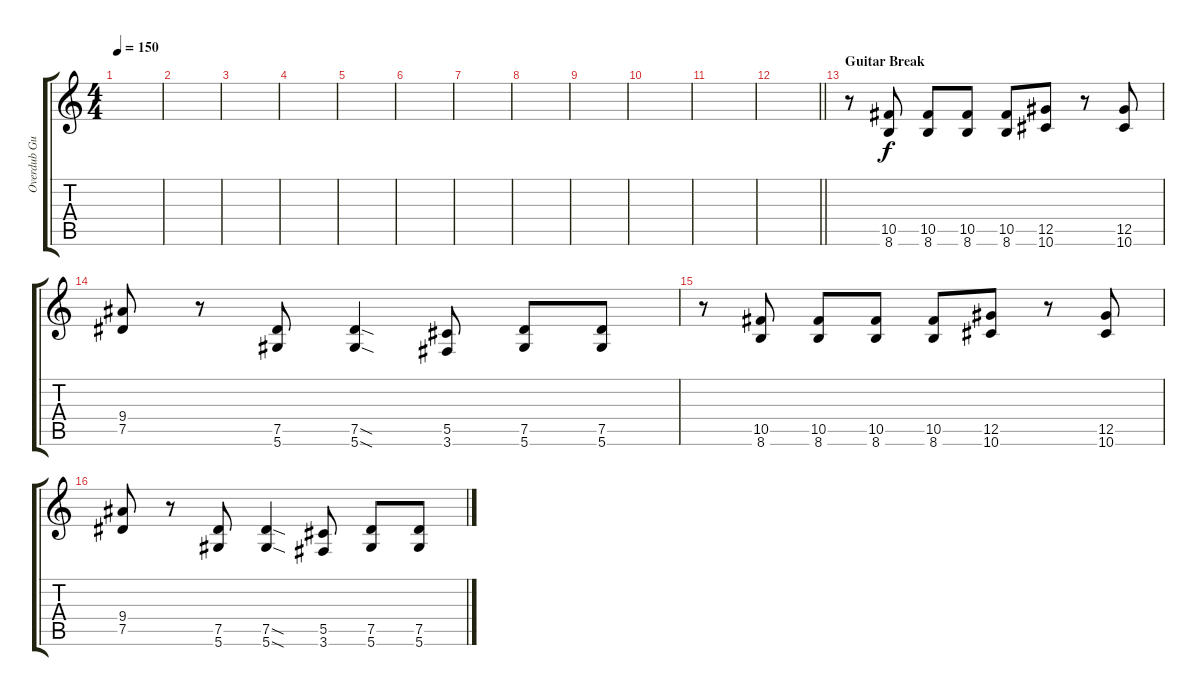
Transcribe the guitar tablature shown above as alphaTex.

\track ("Overdub Guitar" "Overdub Gu") {instrument electricguitarmuted}
\staff {score tabs}
\tuning (Eb4 Bb3 Gb3 Db3 Ab2 Eb2) {hide}
\ts (4 4)
\tempo 150
\clef g2
\ks c
|
|
|
|
|
|
|
|
|
|
|
\barLineRight lightlight
|
\section ("" "Guitar Break")
r.8 (10.5 8.6).8 (10.5 8.6).8 (10.5 8.6).8 (10.5 8.6).8 (12.5 10.6).8 r.8 (12.5 10.6).8 |
(9.4 7.5).8 r.8 (7.5 5.6).8 (7.5{sod} 5.6{sod}).4 (5.5 3.6).8 (7.5 5.6).8 (7.5 5.6).8 |
r.8 (10.5 8.6).8 (10.5 8.6).8 (10.5 8.6).8 (10.5 8.6).8 (12.5 10.6).8 r.8 (12.5 10.6).8 |
(9.4 7.5).8 r.8 (7.5 5.6).8 (7.5{sod} 5.6{sod}).4 (5.5 3.6).8 (7.5 5.6).8 (7.5 5.6).8
